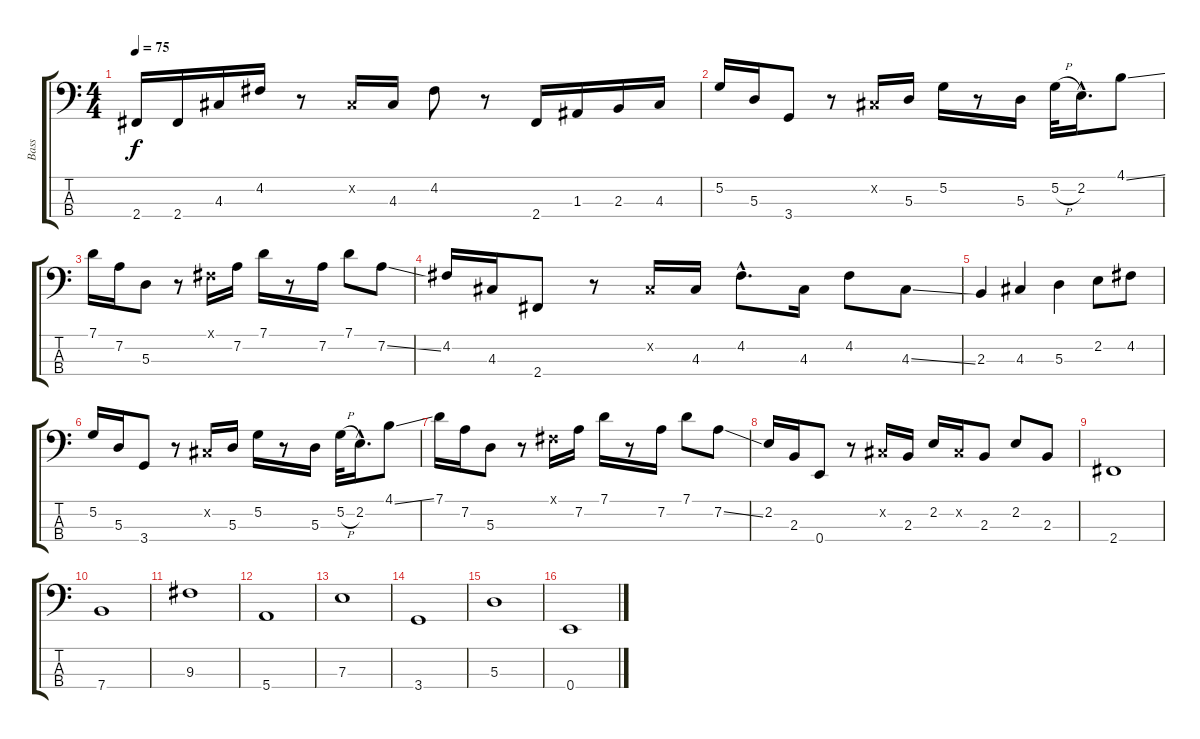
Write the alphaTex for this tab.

\track ("Bass" "Bass") {instrument acousticbass}
\staff {score tabs}
\tuning (G2 D2 A1 E1) {hide}
\ts (4 4)
\tempo 75
\clef f4
\ks c
2.4.16{dy f} 2.4.16 4.3.16 4.2.16 r.8 -1.2{x}.16 4.3.16 4.2.8 r.8 2.4.16 1.3.16 2.3.16 4.3.16 |
5.2.16 5.3.16 3.4.8 r.8 -1.2{x}.16 5.3.16 5.2.16 r.8 5.3.16 5.2{h}.32 2.2{hac}.16{d} 4.1{ss}.8 |
7.1.16 7.2.16 5.3.8 r.8 -1.1{x}.16 7.2.16 7.1.16 r.8 7.2.16 7.1.8 7.2{ss}.8 |
4.2.16 4.3.16 2.4.8 r.8 -1.2{x}.16 4.3.16 4.2{hac}.8{d} 4.3.16 4.2.8 4.3{ss}.8 |
2.3.4 4.3.4 5.3.4 2.2.8 4.2.8 |
5.2.16 5.3.16 3.4.8 r.8 -1.2{x}.16 5.3.16 5.2.16 r.8 5.3.16 5.2{h}.32 2.2{hac}.16{d} 4.1{ss}.8 |
7.1.16 7.2.16 5.3.8 r.8 -1.1{x}.16 7.2.16 7.1.16 r.8 7.2.16 7.1.8 7.2{ss}.8 |
2.2.16 2.3.16 0.4.8 r.8 -1.2{x}.16 2.3.16 2.2.16 -1.2{x}.16 2.3.8 2.2.8 2.3.8 |
2.4.1 |
7.4.1 |
9.3.1 |
5.4.1 |
7.3.1 |
3.4.1 |
5.3.1 |
0.4.1
